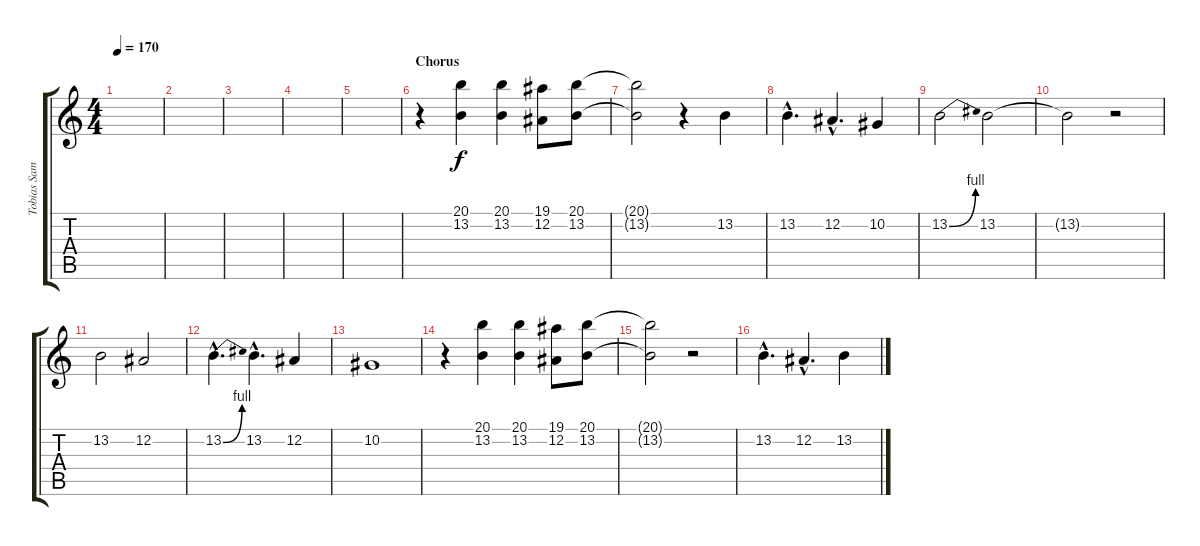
\track ("Tobias Sammet" "Tobias Sam") {instrument lead1square}
\staff {score tabs}
\tuning (Eb4 Bb3 Gb3 Db3 Ab2 Eb2) {hide}
\ts (4 4)
\tempo 170
\clef g2
\ks c
|
|
|
|
|
\section ("" "Chorus")
r.4 (20.1 13.2).4 (20.1 13.2).4 (19.1 12.2).8 (20.1 13.2).8 |
(20.1{t} 13.2{t}).2 r.4 13.2.4 |
13.2{hac}.4{d} 12.2{hac}.4{d} 10.2.4 |
13.2{be (bend 0 0 60 4)}.2 13.2.2 |
13.2{t}.2 r.2 |
13.2.2 12.2.2 |
13.2{be (bend 0 0 60 4) hac}.4{d} 13.2{hac}.4{d} 12.2.4 |
10.2.1 |
r.4 (20.1 13.2).4 (20.1 13.2).4 (19.1 12.2).8 (20.1 13.2).8 |
(20.1{t} 13.2{t}).2 r.2 |
13.2{hac}.4{d} 12.2{hac}.4{d} 13.2.4
